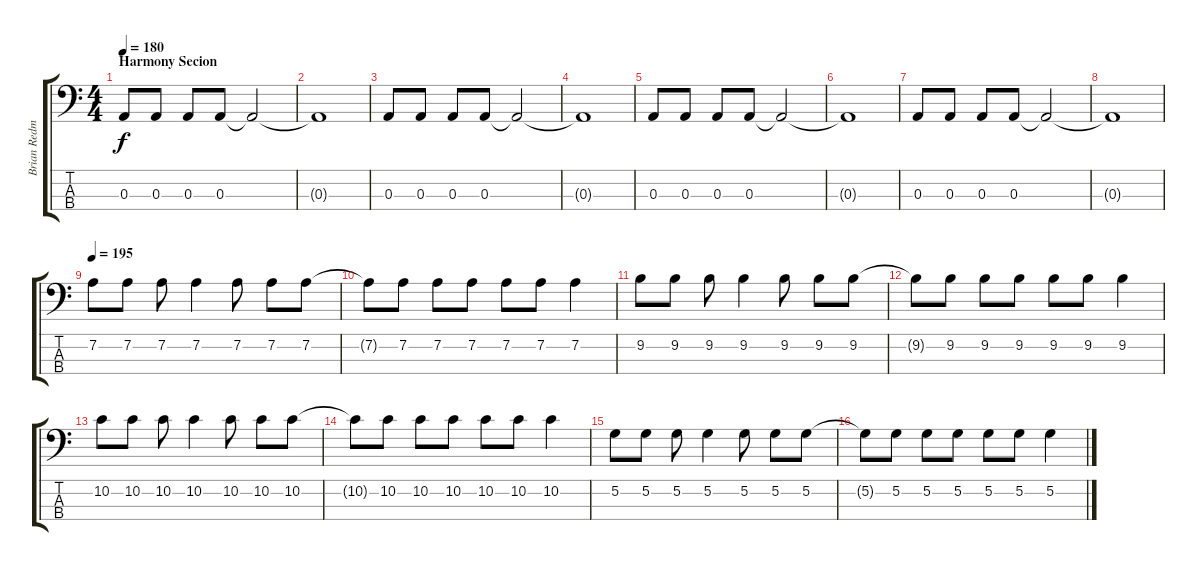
\track ("Brian Redman" "Brian Redm") {instrument electricbassfinger}
\staff {score tabs}
\tuning (G2 D2 A1 E1) {hide}
\ts (4 4)
\section ("" "Harmony Secion")
\tempo 180
\clef f4
\ks c
0.3.8{dy f} 0.3.8 0.3.8 0.3.8 0.3{t}.2 |
0.3{t}.1 |
0.3.8 0.3.8 0.3.8 0.3.8 0.3{t}.2 |
0.3{t}.1 |
0.3.8 0.3.8 0.3.8 0.3.8 0.3{t}.2 |
0.3{t}.1 |
0.3.8 0.3.8 0.3.8 0.3.8 0.3{t}.2 |
0.3{t}.1 |
\tempo 195
7.2.8 7.2.8 7.2.8 7.2.4 7.2.8 7.2.8 7.2.8 |
7.2{t}.8 7.2.8 7.2.8 7.2.8 7.2.8 7.2.8 7.2.4 |
9.2.8 9.2.8 9.2.8 9.2.4 9.2.8 9.2.8 9.2.8 |
9.2{t}.8 9.2.8 9.2.8 9.2.8 9.2.8 9.2.8 9.2.4 |
10.2.8 10.2.8 10.2.8 10.2.4 10.2.8 10.2.8 10.2.8 |
10.2{t}.8 10.2.8 10.2.8 10.2.8 10.2.8 10.2.8 10.2.4 |
5.2.8 5.2.8 5.2.8 5.2.4 5.2.8 5.2.8 5.2.8 |
5.2{t}.8 5.2.8 5.2.8 5.2.8 5.2.8 5.2.8 5.2.4
